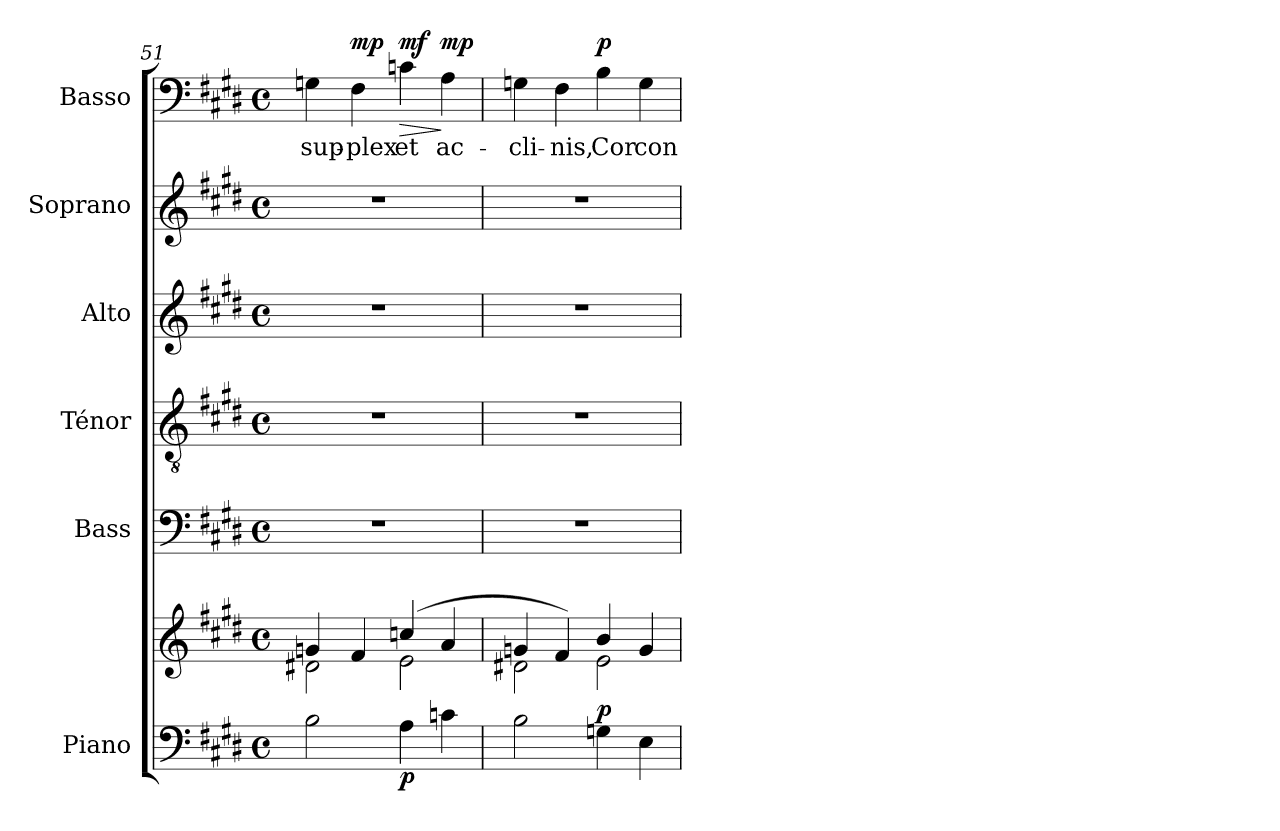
**kern	**kern	**dynam	**kern	**kern	**kern	**kern	**kern	**text	**dynam
*part6	*part6	*part6	*part5	*part4	*part3	*part2	*part1	*part1	*part1
*staff7	*staff6	*staff6/7	*staff5	*staff4	*staff3	*staff2	*staff1	*staff1	*staff1
*I"Piano	*	*	*I"Bass	*I"Ténor	*I"Alto	*I"Soprano	*I"Basso	*	*
*I'Pno.	*	*	*I'B.	*I'T.	*I'A.	*I'S.	*I'B	*	*
*clefF4	*clefG2	*	*clefF4	*clefGv2	*clefG2	*clefG2	*clefF4	*	*
*k[f#c#g#d#]	*k[f#c#g#d#]	*	*k[f#c#g#d#]	*k[f#c#g#d#]	*k[f#c#g#d#]	*k[f#c#g#d#]	*k[f#c#g#d#]	*	*
*M4/4	*M4/4	*	*M4/4	*M4/4	*M4/4	*M4/4	*M4/4	*	*
*met(c)	*met(c)	*	*met(c)	*met(c)	*met(c)	*met(c)	*met(c)	*	*
=51	=51	=51	=51	=51	=51	=51	=51	=51	=51
*	*^	*	*	*	*	*	*	*	*
!	!	!	!	!	!	!	!	!	!LO:LY:b	!
2B\	4gn/	2d#X\	.	1r	1r	1r	1r	4Gn\	sup-	.
!	!	!	!	!	!	!	!	!	!LO:LY:b	!LO:DY:b
.	4f#/	.	.	.	.	.	.	4F#\	-plex	mp
!	!	!	!LO:DY:b=2	!	!	!	!	!	!LO:LY:b	!LO:HP:b
!	!	!	!	!	!	!	!	!	!	!LO:DY:n=1:b
4A\	(>4ccn/	2e\	p	.	.	.	.	4cn\	et	> mf
!	!	!	!	!	!	!	!	!	!LO:LY:b	!LO:DY:n=2:b
4cn\	4a/	.	.	.	.	.	.	4A\	ac-	] mp
=52	=52	=52	=52	=52	=52	=52	=52	=52	=52	=52
!	!	!	!	!	!	!	!	!	!LO:LY:b	!
2B\	4gn/	2d#X\	.	1r	1r	1r	1r	4Gn\	-cli-	.
!	!	!	!	!	!	!	!	!	!LO:LY:b	!
.	4f#/)	.	.	.	.	.	.	4F#\	-nis,	.
!	!	!	!LO:DY:a=2	!	!	!	!	!	!LO:LY:b	!LO:DY:a
4Gn\	4b/	2e\	p	.	.	.	.	4B\	Cor	p
!	!	!	!	!	!	!	!	!	!LO:LY:b	!
4E\	4g/	.	.	.	.	.	.	4G\	con-	.
*	*v	*v	*	*	*	*	*	*	*	*
=	=	=	=	=	=	=	=	=	=
*-	*-	*-	*-	*-	*-	*-	*-	*-	*-
